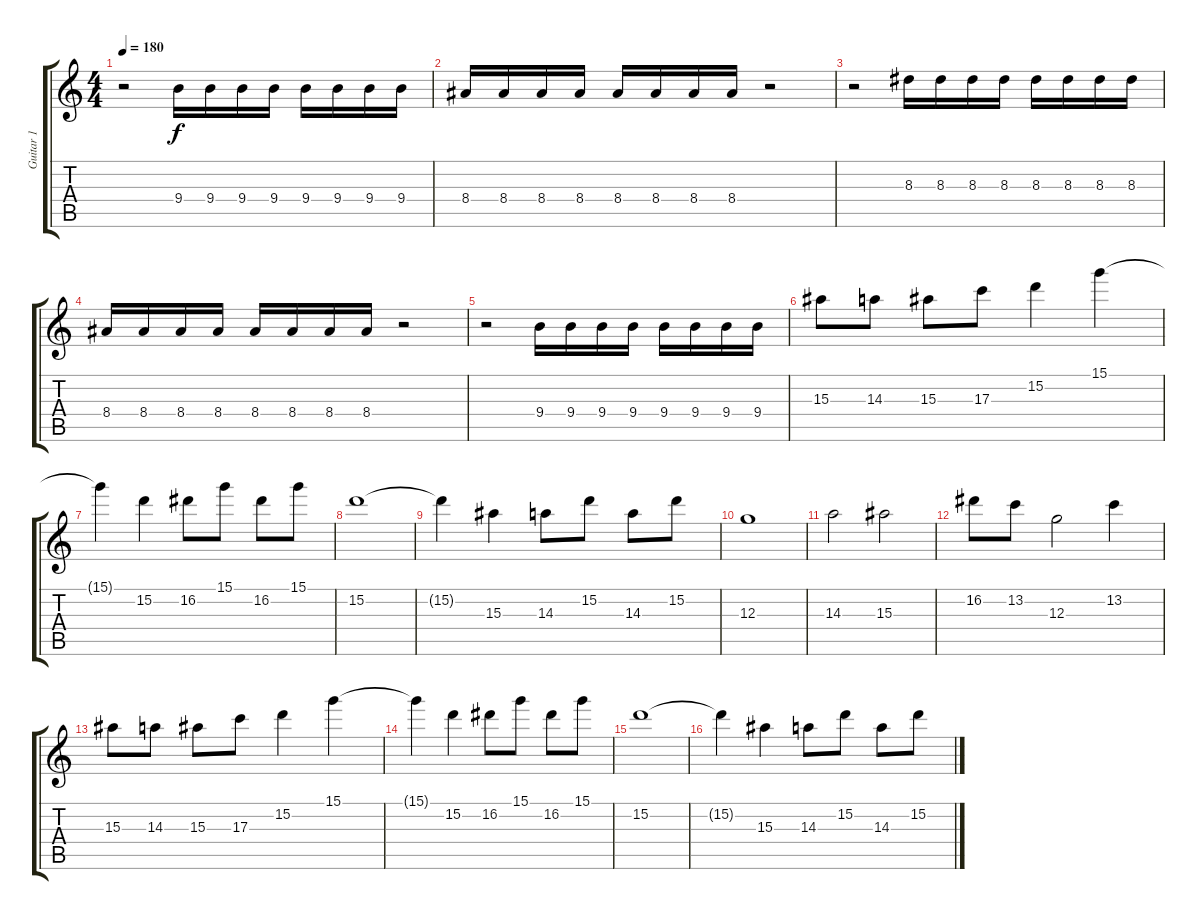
\track ("Guitar 1" "Guitar 1") {instrument overdrivenguitar}
\staff {score tabs}
\tuning (E4 B3 G3 D3 A2 E2) {hide}
\ts (4 4)
\tempo 180
\clef g2
\ks c
r.2{dy f} 9.4.16 9.4.16 9.4.16 9.4.16 9.4.16 9.4.16 9.4.16 9.4.16 |
8.4.16 8.4.16 8.4.16 8.4.16 8.4.16 8.4.16 8.4.16 8.4.16 r.2 |
r.2 8.3.16 8.3.16 8.3.16 8.3.16 8.3.16 8.3.16 8.3.16 8.3.16 |
8.4.16 8.4.16 8.4.16 8.4.16 8.4.16 8.4.16 8.4.16 8.4.16 r.2 |
r.2 9.4.16 9.4.16 9.4.16 9.4.16 9.4.16 9.4.16 9.4.16 9.4.16 |
15.3.8 14.3.8 15.3.8 17.3.8 15.2.4 15.1.4 |
15.1{t}.4 15.2.4 16.2.8 15.1.8 16.2.8 15.1.8 |
15.2.1 |
15.2{t}.4 15.3.4 14.3.8 15.2.8 14.3.8 15.2.8 |
12.3.1 |
14.3.2 15.3.2 |
16.2.8 13.2.8 12.3.2 13.2.4 |
15.3.8 14.3.8 15.3.8 17.3.8 15.2.4 15.1.4 |
15.1{t}.4 15.2.4 16.2.8 15.1.8 16.2.8 15.1.8 |
15.2.1 |
15.2{t}.4 15.3.4 14.3.8 15.2.8 14.3.8 15.2.8
